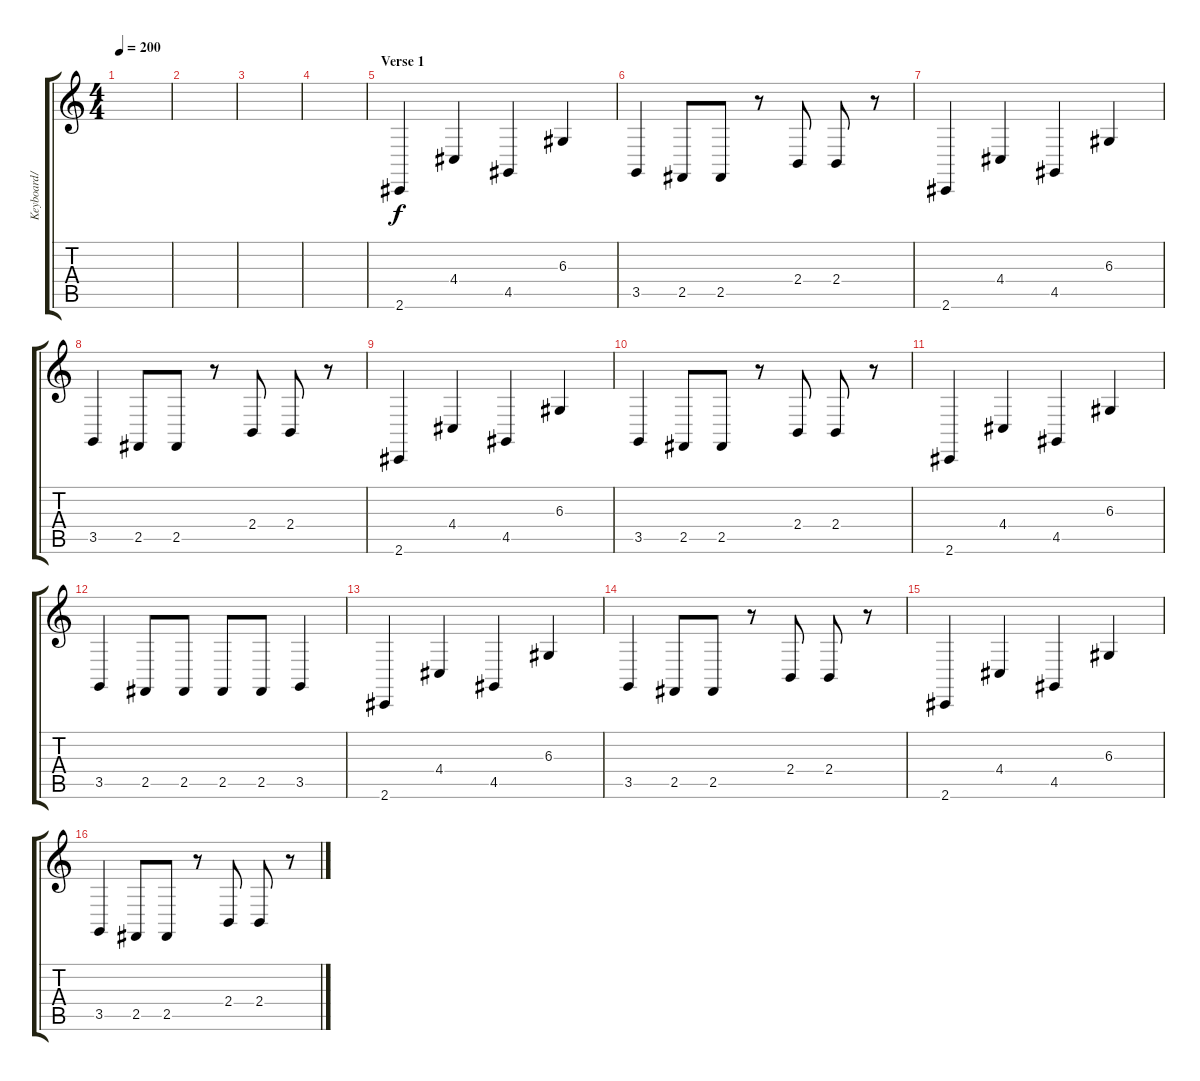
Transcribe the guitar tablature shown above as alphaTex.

\track ("Keyboard/ Effects" "Keyboard/ ") {instrument fx5brightness}
\staff {score tabs}
\tuning (B3 Gb3 D3 A2 E2 B1) {hide}
\ts (4 4)
\tempo 200
\clef g2
\ks c
|
|
|
|
\section ("" "Verse 1")
2.6.4 4.4.4 4.5.4 6.3.4 |
3.5.4 2.5.8 2.5.8 r.8 2.4.8 2.4.8 r.8 |
2.6.4 4.4.4 4.5.4 6.3.4 |
3.5.4 2.5.8 2.5.8 r.8 2.4.8 2.4.8 r.8 |
2.6.4 4.4.4 4.5.4 6.3.4 |
3.5.4 2.5.8 2.5.8 r.8 2.4.8 2.4.8 r.8 |
2.6.4 4.4.4 4.5.4 6.3.4 |
3.5.4 2.5.8 2.5.8 2.5.8 2.5.8 3.5.4 |
2.6.4 4.4.4 4.5.4 6.3.4 |
3.5.4 2.5.8 2.5.8 r.8 2.4.8 2.4.8 r.8 |
2.6.4 4.4.4 4.5.4 6.3.4 |
3.5.4 2.5.8 2.5.8 r.8 2.4.8 2.4.8 r.8
